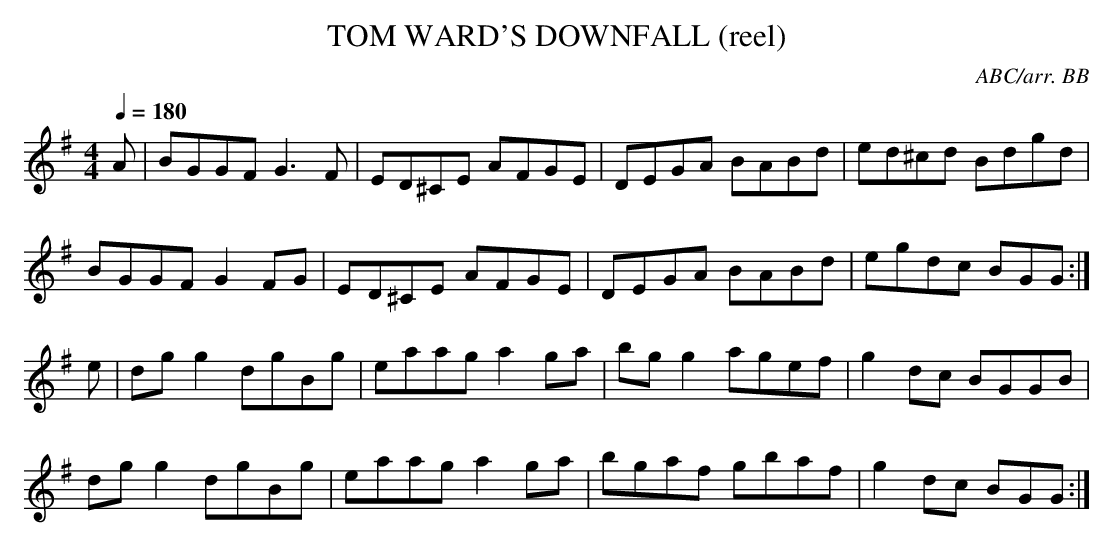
X:1
T:TOM WARD'S DOWNFALL (reel)
C:ABC/arr. BB
Q:1/4=180
M:4/4
L:1/8
K:G
A|BGGF G3F|ED^CE AFGE|DEGA BABd|ed^cd Bdgd|
BGGF G2FG|ED^CE AFGE|DEGA BABd|egdc BGG :|
e|dgg2 dgBg|eaag a2ga|bgg2 agef|g2dc BGGB|
dgg2 dgBg|eaag a2ga|bgaf gbaf|g2dc BGG :|
